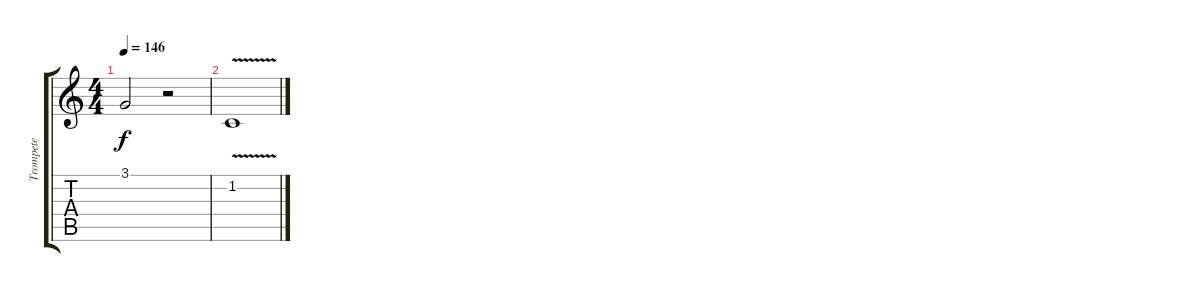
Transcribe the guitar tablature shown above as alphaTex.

\track ("Trompete" "Trompete") {instrument trumpet}
\staff {score tabs}
\tuning (E4 B3 G3 D3 A2 E2) {hide}
\ts (4 4)
\tempo 146
\clef g2
\ks c
3.1.2{dy f} r.2 |
1.2{v}.1
